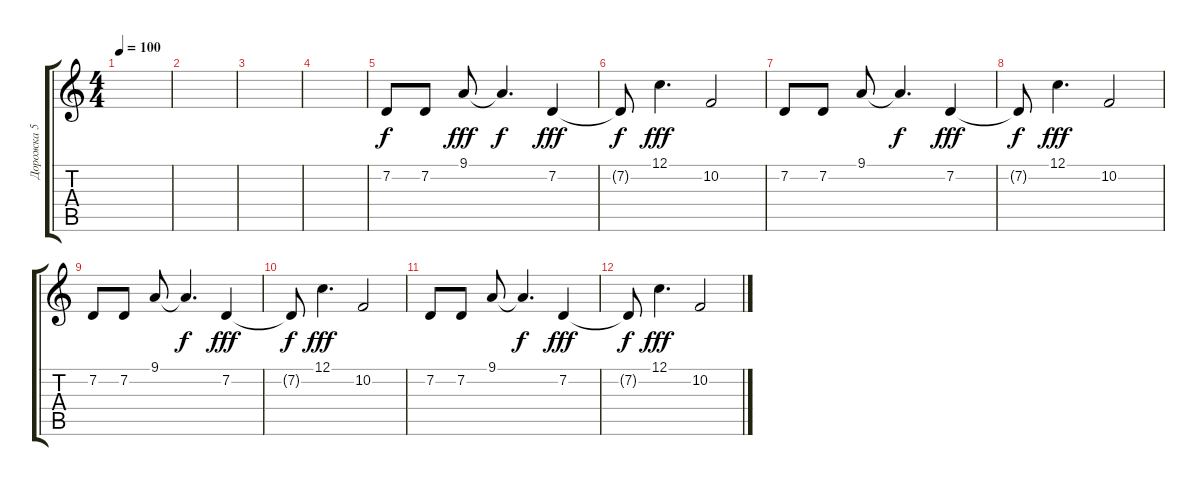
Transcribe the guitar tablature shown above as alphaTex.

\track ("Дорожка 5" "Дорожка 5") {instrument pad1newage}
\staff {score tabs}
\tuning (C4 G3 Eb3 Bb2 F2 C2) {hide}
\ts (4 4)
\tempo 100
\clef g2
\ks c
|
|
|
|
7.2.8 7.2.8{dy f} 9.1.8{dy fff} 9.1{t}.4{d dy f} 7.2.4{dy fff} |
7.2{t}.8{dy f} 12.1.4{d dy fff} 10.2.2 |
7.2.8 7.2.8 9.1.8 9.1{t}.4{d dy f} 7.2.4{dy fff} |
7.2{t}.8{dy f} 12.1.4{d dy fff} 10.2.2 |
7.2.8 7.2.8 9.1.8 9.1{t}.4{d dy f} 7.2.4{dy fff} |
7.2{t}.8{dy f} 12.1.4{d dy fff} 10.2.2 |
7.2.8 7.2.8 9.1.8 9.1{t}.4{d dy f} 7.2.4{dy fff} |
7.2{t}.8{dy f} 12.1.4{d dy fff} 10.2.2
